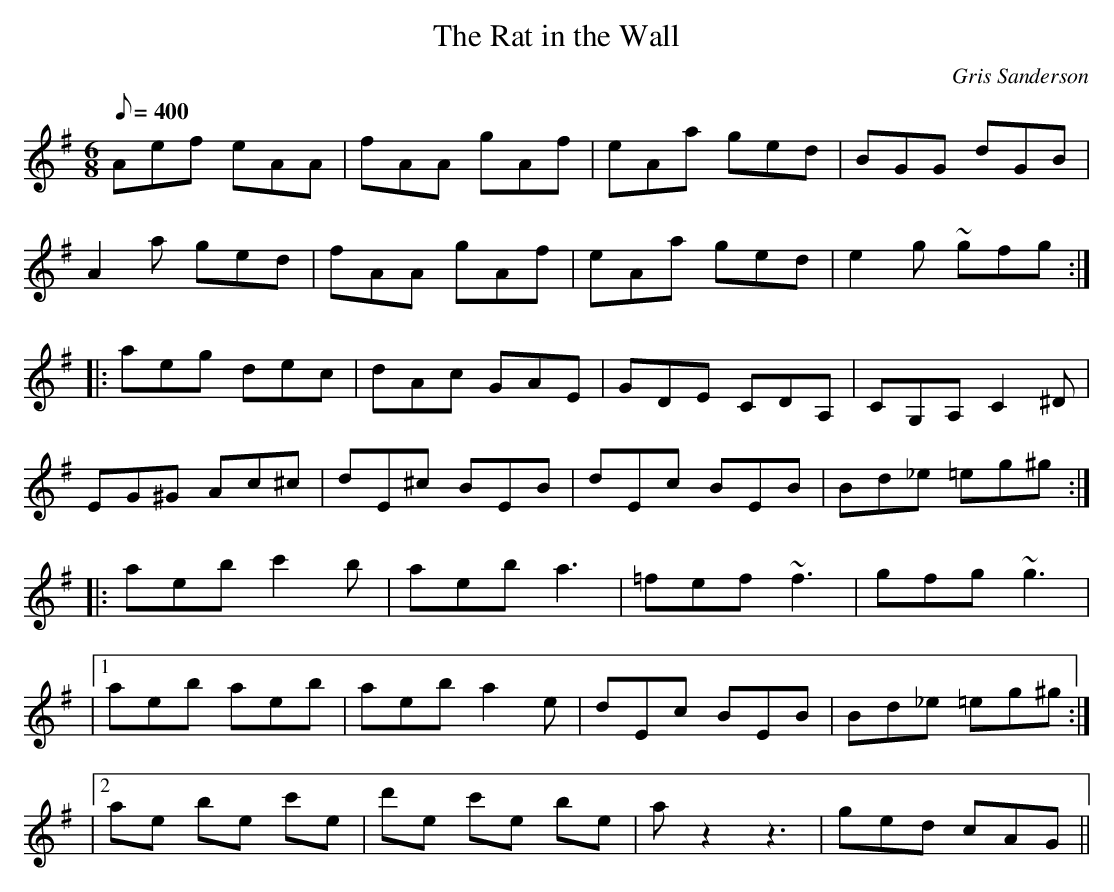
X:1
T:The Rat in the Wall
M:6/8
L:1/8
C:Gris Sanderson
Q:400
K:Ador
Aef eAA|fAA gAf|eAa ged|BGG dGB|
A2a ged|fAA gAf|eAa ged|e2g ~gfg:|
|:aeg dec|dAc GAE|GDE CDA,|CG,A, C2^D|
EG^G Ac^c|dE^c BEB|dEc BEB|Bd_e =eg^g:|
|:aeb c'2b|aeba3|=fef~f3|gfg~g3|
|1aeb aeb|aeb a2e|dEc BEB|Bd_e =eg^g:|
|2ae be c'e|d'e c'e be|a z2z3|ged cAG||
